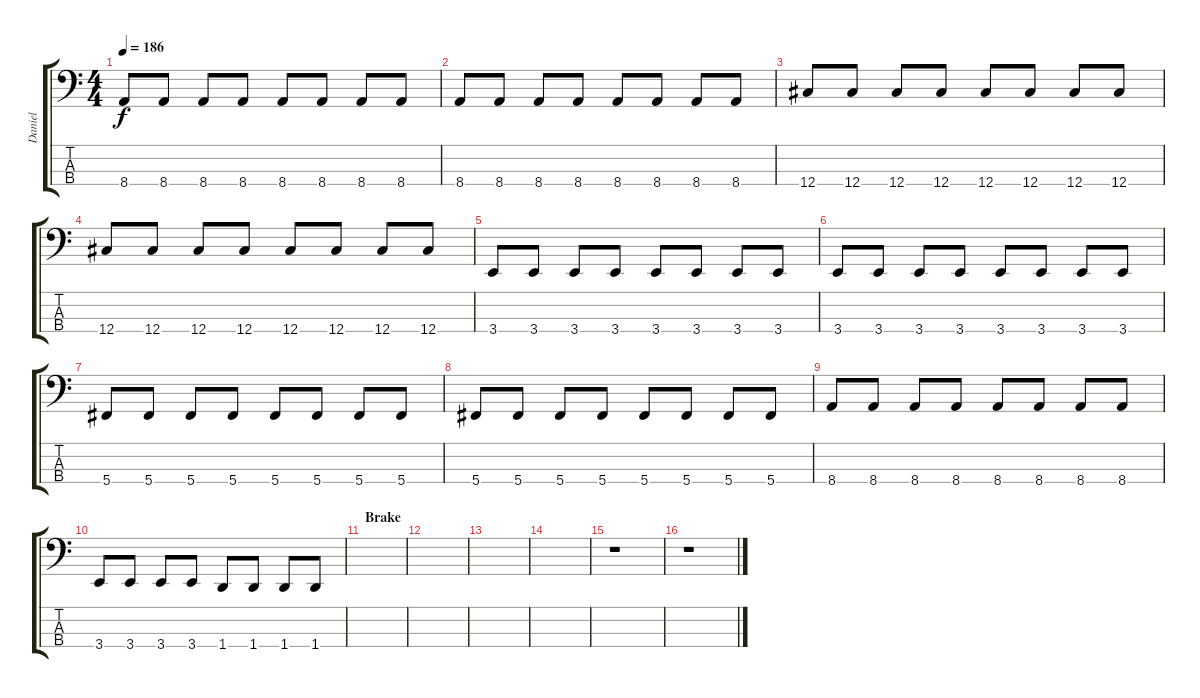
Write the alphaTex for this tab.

\track ("Daniel" "Daniel") {instrument electricbassfinger}
\staff {score tabs}
\tuning (Gb2 Db2 Ab1 Db1) {hide}
\ts (4 4)
\tempo 186
\clef f4
\ks c
8.4.8{dy f} 8.4.8 8.4.8 8.4.8 8.4.8 8.4.8 8.4.8 8.4.8 |
8.4.8 8.4.8 8.4.8 8.4.8 8.4.8 8.4.8 8.4.8 8.4.8 |
12.4.8 12.4.8 12.4.8 12.4.8 12.4.8 12.4.8 12.4.8 12.4.8 |
12.4.8 12.4.8 12.4.8 12.4.8 12.4.8 12.4.8 12.4.8 12.4.8 |
3.4.8 3.4.8 3.4.8 3.4.8 3.4.8 3.4.8 3.4.8 3.4.8 |
3.4.8 3.4.8 3.4.8 3.4.8 3.4.8 3.4.8 3.4.8 3.4.8 |
5.4.8 5.4.8 5.4.8 5.4.8 5.4.8 5.4.8 5.4.8 5.4.8 |
5.4.8 5.4.8 5.4.8 5.4.8 5.4.8 5.4.8 5.4.8 5.4.8 |
8.4.8 8.4.8 8.4.8 8.4.8 8.4.8 8.4.8 8.4.8 8.4.8 |
3.4.8 3.4.8 3.4.8 3.4.8 1.4.8 1.4.8 1.4.8 1.4.8 |
\section ("" "Brake")
|
|
|
|
r.1 |
r.1
